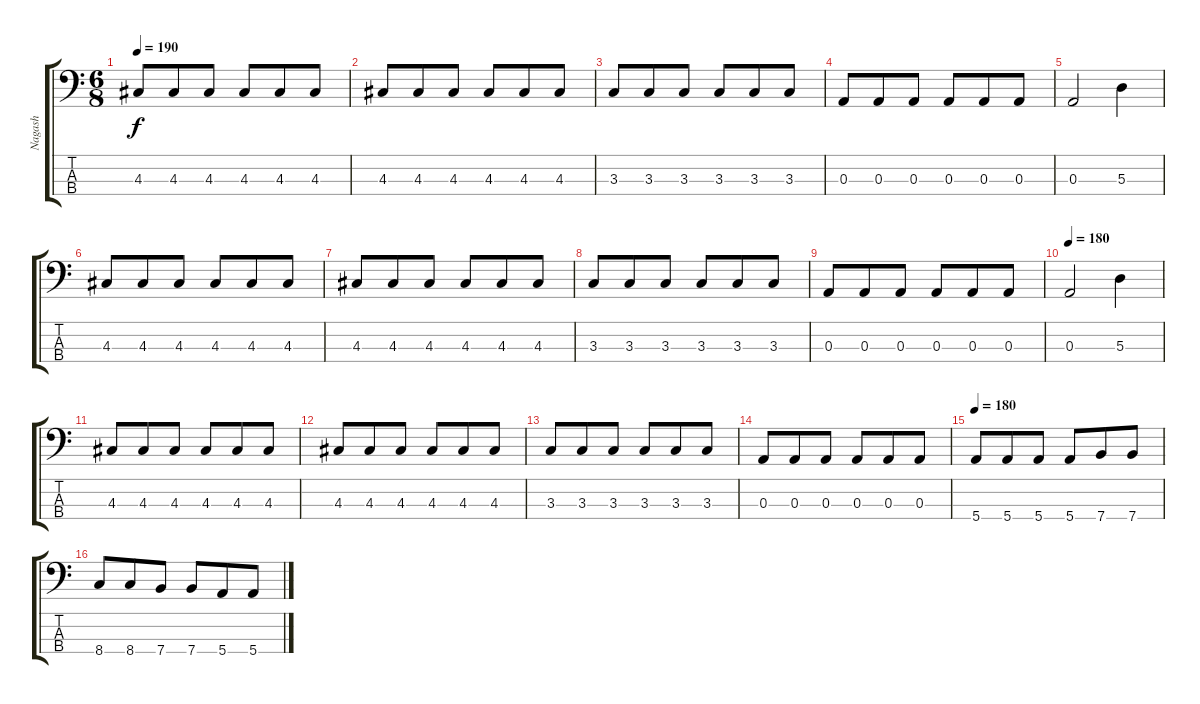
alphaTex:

\track ("Nagash" "Nagash") {instrument electricbassfinger}
\staff {score tabs}
\tuning (G2 D2 A1 E1) {hide}
\ts (6 8)
\tempo 190
\clef f4
\ks c
4.3.8{dy f} 4.3.8 4.3.8 4.3.8 4.3.8 4.3.8 |
4.3.8 4.3.8 4.3.8 4.3.8 4.3.8 4.3.8 |
3.3.8 3.3.8 3.3.8 3.3.8 3.3.8 3.3.8 |
0.3.8 0.3.8 0.3.8 0.3.8 0.3.8 0.3.8 |
0.3.2 5.3.4 |
4.3.8 4.3.8 4.3.8 4.3.8 4.3.8 4.3.8 |
4.3.8 4.3.8 4.3.8 4.3.8 4.3.8 4.3.8 |
3.3.8 3.3.8 3.3.8 3.3.8 3.3.8 3.3.8 |
0.3.8 0.3.8 0.3.8 0.3.8 0.3.8 0.3.8 |
\tempo 180
0.3.2 5.3.4 |
4.3.8 4.3.8 4.3.8 4.3.8 4.3.8 4.3.8 |
4.3.8 4.3.8 4.3.8 4.3.8 4.3.8 4.3.8 |
3.3.8 3.3.8 3.3.8 3.3.8 3.3.8 3.3.8 |
0.3.8 0.3.8 0.3.8 0.3.8 0.3.8 0.3.8 |
\tempo 180
5.4.8 5.4.8 5.4.8 5.4.8 7.4.8 7.4.8 |
8.4.8 8.4.8 7.4.8 7.4.8 5.4.8 5.4.8
